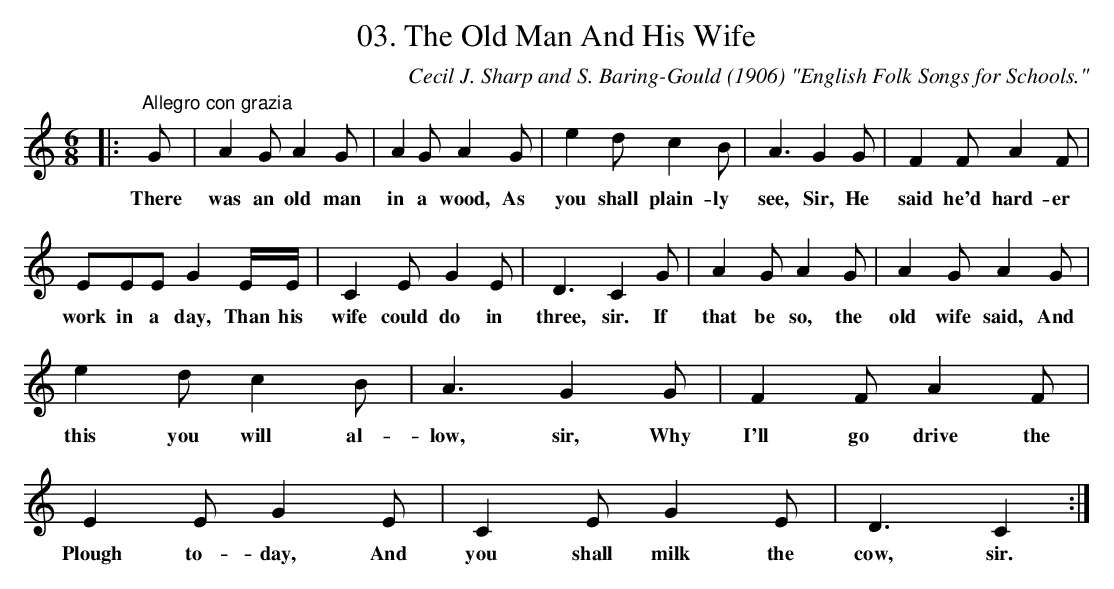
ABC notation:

X:1
T:03. The Old Man And His Wife
C:Cecil J. Sharp and S. Baring-Gould (1906) "English Folk Songs for Schools."
L:1/8
M:6/8
K:C
|:"^Allegro con grazia" G | A2 G A2 G | A2 G A2 G | e2 d c2 B | A3 G2 G | F2 F A2 F |$
w: There|was an old man|in a wood, As|you shall plain- ly|see, Sir, He|said he'd hard- er|
EEE G2 E/E/ | C2 E G2 E | D3 C2 G | A2 G A2 G | A2 G A2 G |$ e2 d c2 B | A3 G2 G | F2 F A2 F |
w: work in a day, Than his|wife could do in|three, sir. If|that be so, the|old wife said, And|this you will al-|low, sir, Why|I'll go drive the|
E2 E G2 E | C2 E G2 E | D3 C2 :|
w: Plough to- day, And|you shall milk the|cow, sir.|
